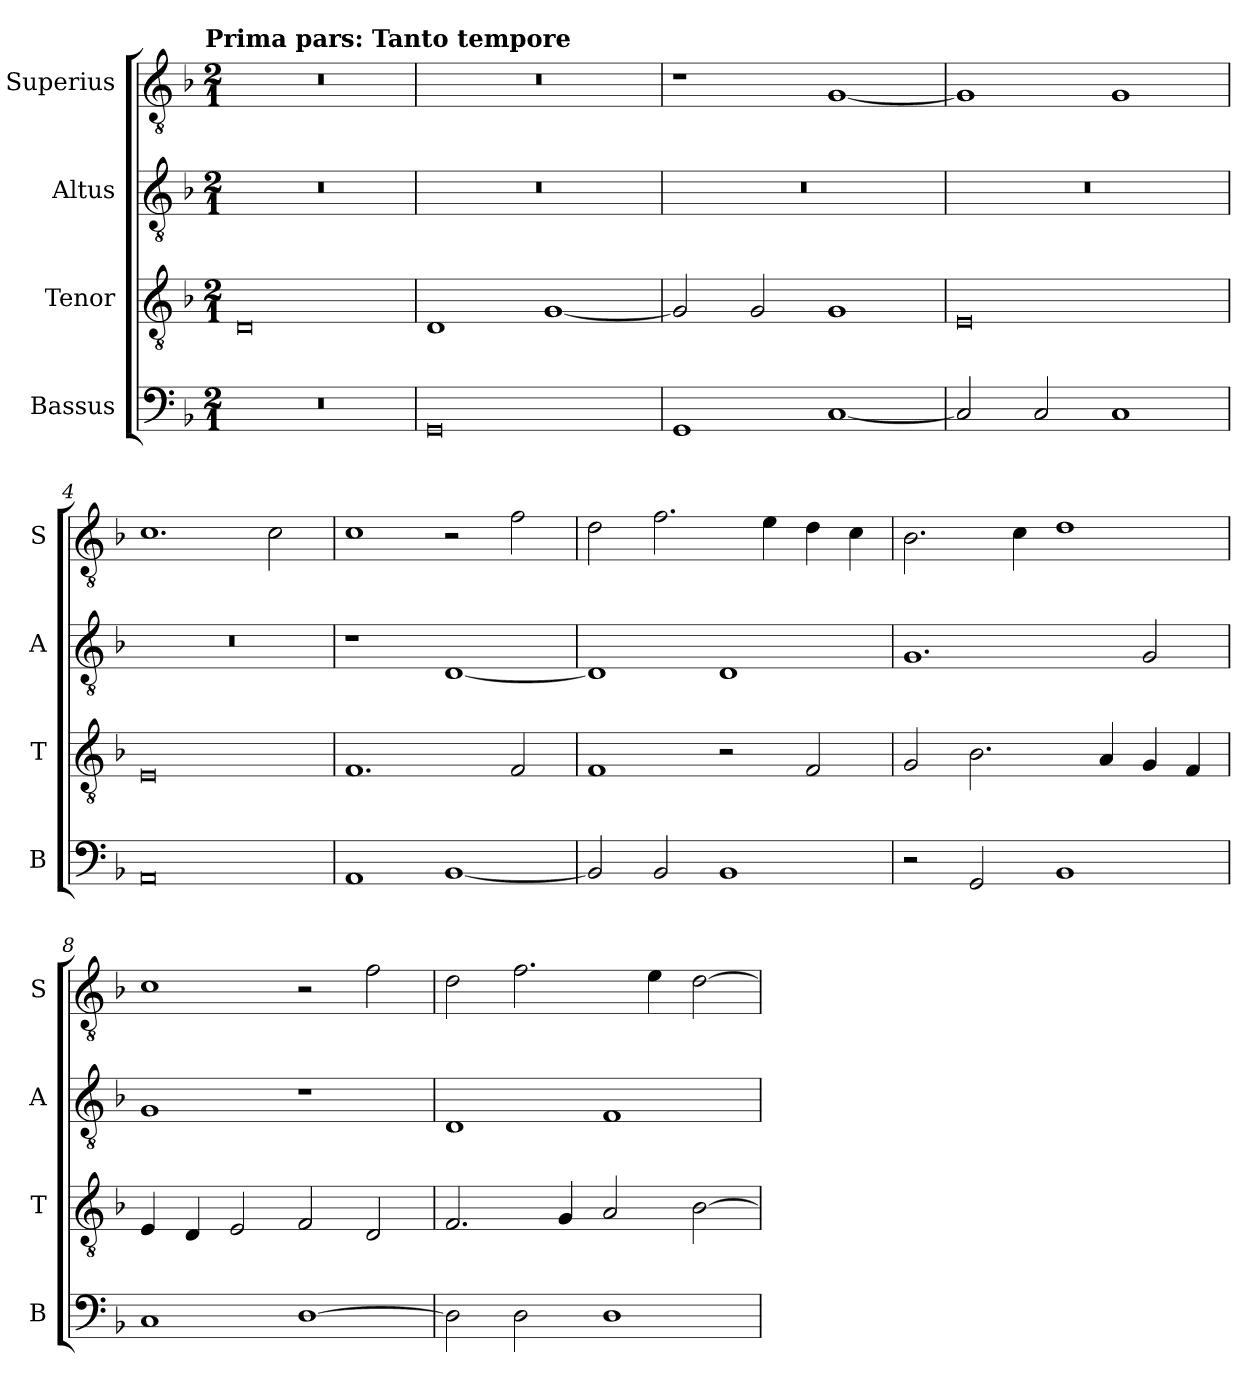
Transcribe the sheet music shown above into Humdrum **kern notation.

**kern	**kern	**kern	**kern
*part4	*part3	*part2	*part1
*staff4	*staff3	*staff2	*staff1
*I"Bassus	*I"Tenor	*I"Altus	*I"Superius
*I'B	*I'T	*I'A	*I'S
*clefF4	*clefGv2	*clefGv2	*clefGv2
*k[b-]	*k[b-]	*k[b-]	*k[b-]
*F:	*F:	*F:	*F:
!!LO:TX:omd:t=Prima pars&colon; Tanto tempore
*M2/1	*M2/1	*M2/1	*M2/1
=	=	=	=
0r	0D	0r	0r
=1	=1	=1	=1
0GG	1D	0r	0r
.	[1G	.	.
=2	=2	=2	=2
1GG	2G]	0r	1r
.	2G	.	.
[1C	1G	.	[1G
=3	=3	=3	=3
2C]	0E	0r	1G]
2C	.	.	.
1C	.	.	1G
=4	=4	=4	=4
0AA	0E	0r	1.c
.	.	.	2c
=5	=5	=5	=5
1AA	1.F	1r	1c
[1BB-	.	[1D	2r
.	2F	.	2f
=6	=6	=6	=6
2BB-]	1F	1D]	2d
2BB-	.	.	2.f
1BB-	2r	1D	.
.	.	.	4e
.	2F	.	4d
.	.	.	4c
=7	=7	=7	=7
2r	2G	1.G	2.B-
2GG	2.B-	.	.
.	.	.	4c
1BB-	.	.	1d
.	4A	.	.
.	4G	2G	.
.	4F	.	.
=8	=8	=8	=8
1C	4E	1G	1c
.	4D	.	.
.	2E	.	.
[1D	2F	1r	2r
.	2D	.	2f
=9	=9	=9	=9
2D]	2.F	1D	2d
2D	.	.	2.f
.	4G	.	.
1D	2A	1F	.
.	.	.	4e
.	[2B-	.	[2d
=	=	=	=
*-	*-	*-	*-
